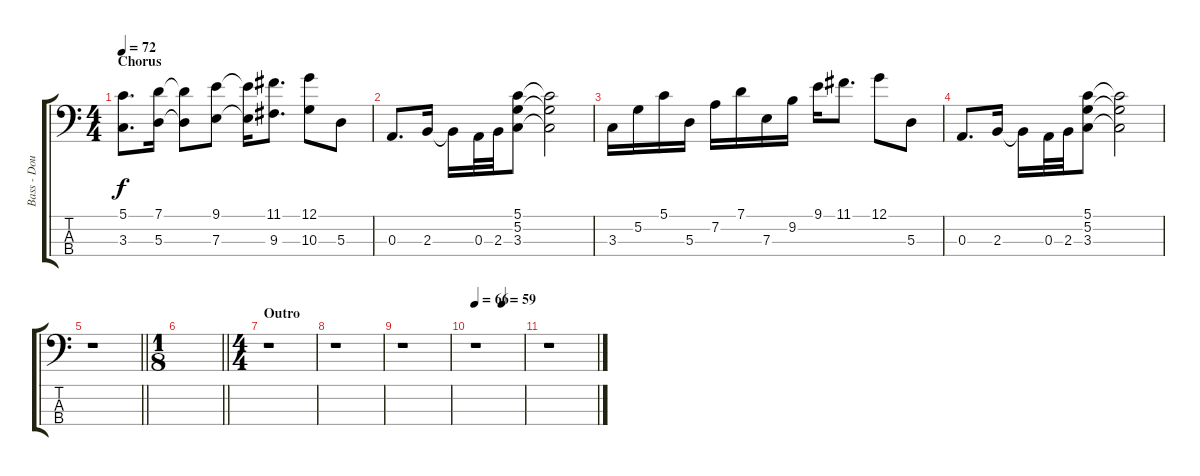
\track ("Bass - Doug Pinnick" "Bass - Dou") {instrument electricbassfinger}
\staff {score tabs}
\tuning (G2 D2 A1 E1) {hide}
\ts (4 4)
\section ("" "Chorus")
\tempo 72
\clef f4
\ks c
(5.1 3.3).8{d dy f} (7.1 5.3).16 (7.1{t} 5.3{t}).8 (9.1 7.3).8 (9.1{t} 7.3{t}).16 (11.1 9.3).8{d} (12.1 10.3).8 5.3.8 |
0.3.8{d} 2.3.16 2.3{t}.16 0.3.32 2.3.32 (5.1 5.2 3.3).8 (5.1{t} 5.2{t} 3.3{t}).2 |
3.3.16 5.2.16 5.1.16 5.3.16 7.2.16 7.1.16 7.3.16 9.2.16 9.1.16 11.1.8{d} 12.1.8 5.3.8 |
0.3.8{d} 2.3.16 2.3{t}.16 0.3.32 2.3.32 (5.1 5.2 3.3).8 (5.1{t} 5.2{t} 3.3{t}).2 |
\barLineRight lightlight
r.1 |
\ts (1 8)
\barLineRight lightlight
|
\ts (4 4)
\section ("" "Outro")
r.1 |
r.1 |
r.1 |
\tempo 66
\tempo (59 0.5625)
r.1 |
r.1
